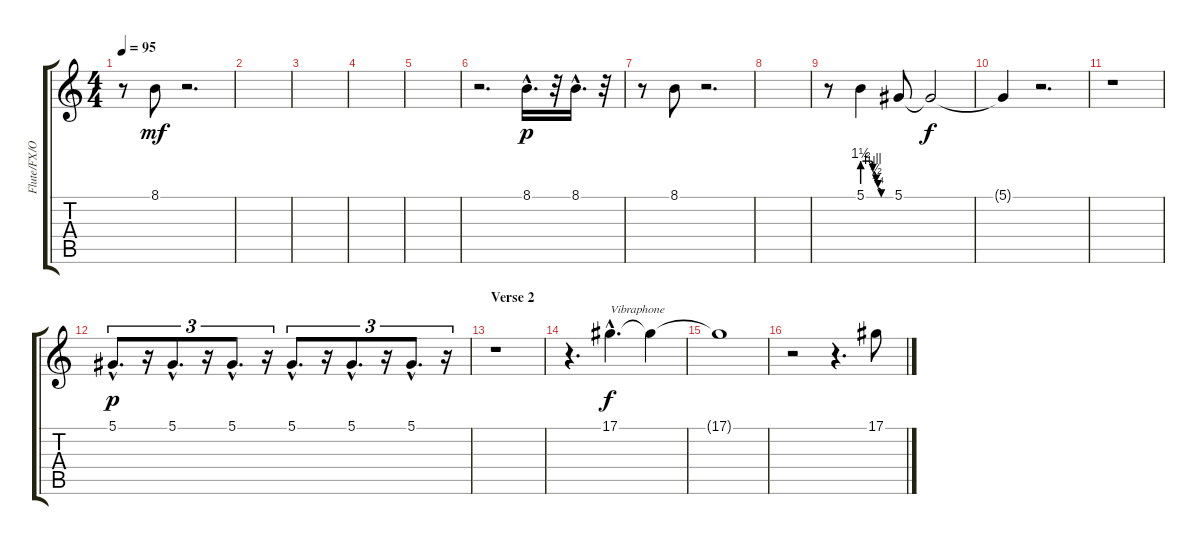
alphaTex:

\track ("Flute/FX/Other Instr." "Flute/FX/O") {instrument flute}
\staff {score tabs}
\tuning (Eb4 Bb3 Gb3 Db3 Ab2 Eb2) {hide}
\ts (4 4)
\tempo 95
\clef g2
\ks c
r.8{dy mf} 8.1.8 r.2{d} |
|
|
|
|
r.2{d} 8.1{hac}.16{d dy p} r.32 8.1{hac}.16{d} r.32 |
r.8 8.1.8 r.2{d} |
|
r.8{instrument oboe} 5.1{be (custom 0 6 15 6 18 6 22 4 29 2 33 1 40 0 60 0)}.4 5.1.8{volume 4} 5.1{t}.2{dy f} |
5.1{t}.4 r.2{d} |
r.1 |
5.1{hac}.8{d tu (3 2) dy p volume 8 instrument flute} r.16{tu (3 2)} 5.1{hac}.8{d tu (3 2)} r.16{tu (3 2)} 5.1{hac}.8{d tu (3 2)} r.16{tu (3 2)} 5.1{hac}.8{d tu (3 2)} r.16{tu (3 2)} 5.1{hac}.8{d tu (3 2)} r.16{tu (3 2)} 5.1{hac}.8{d tu (3 2)} r.16{tu (3 2)} |
\section ("" "Verse 2")
r.1 |
r.4{d} 17.1{hac}.4{d txt "Vibraphone" dy f instrument vibraphone} 17.1{t}.4 |
17.1{t}.1 |
r.2 r.4{d} 17.1.8{instrument vibraphone}
